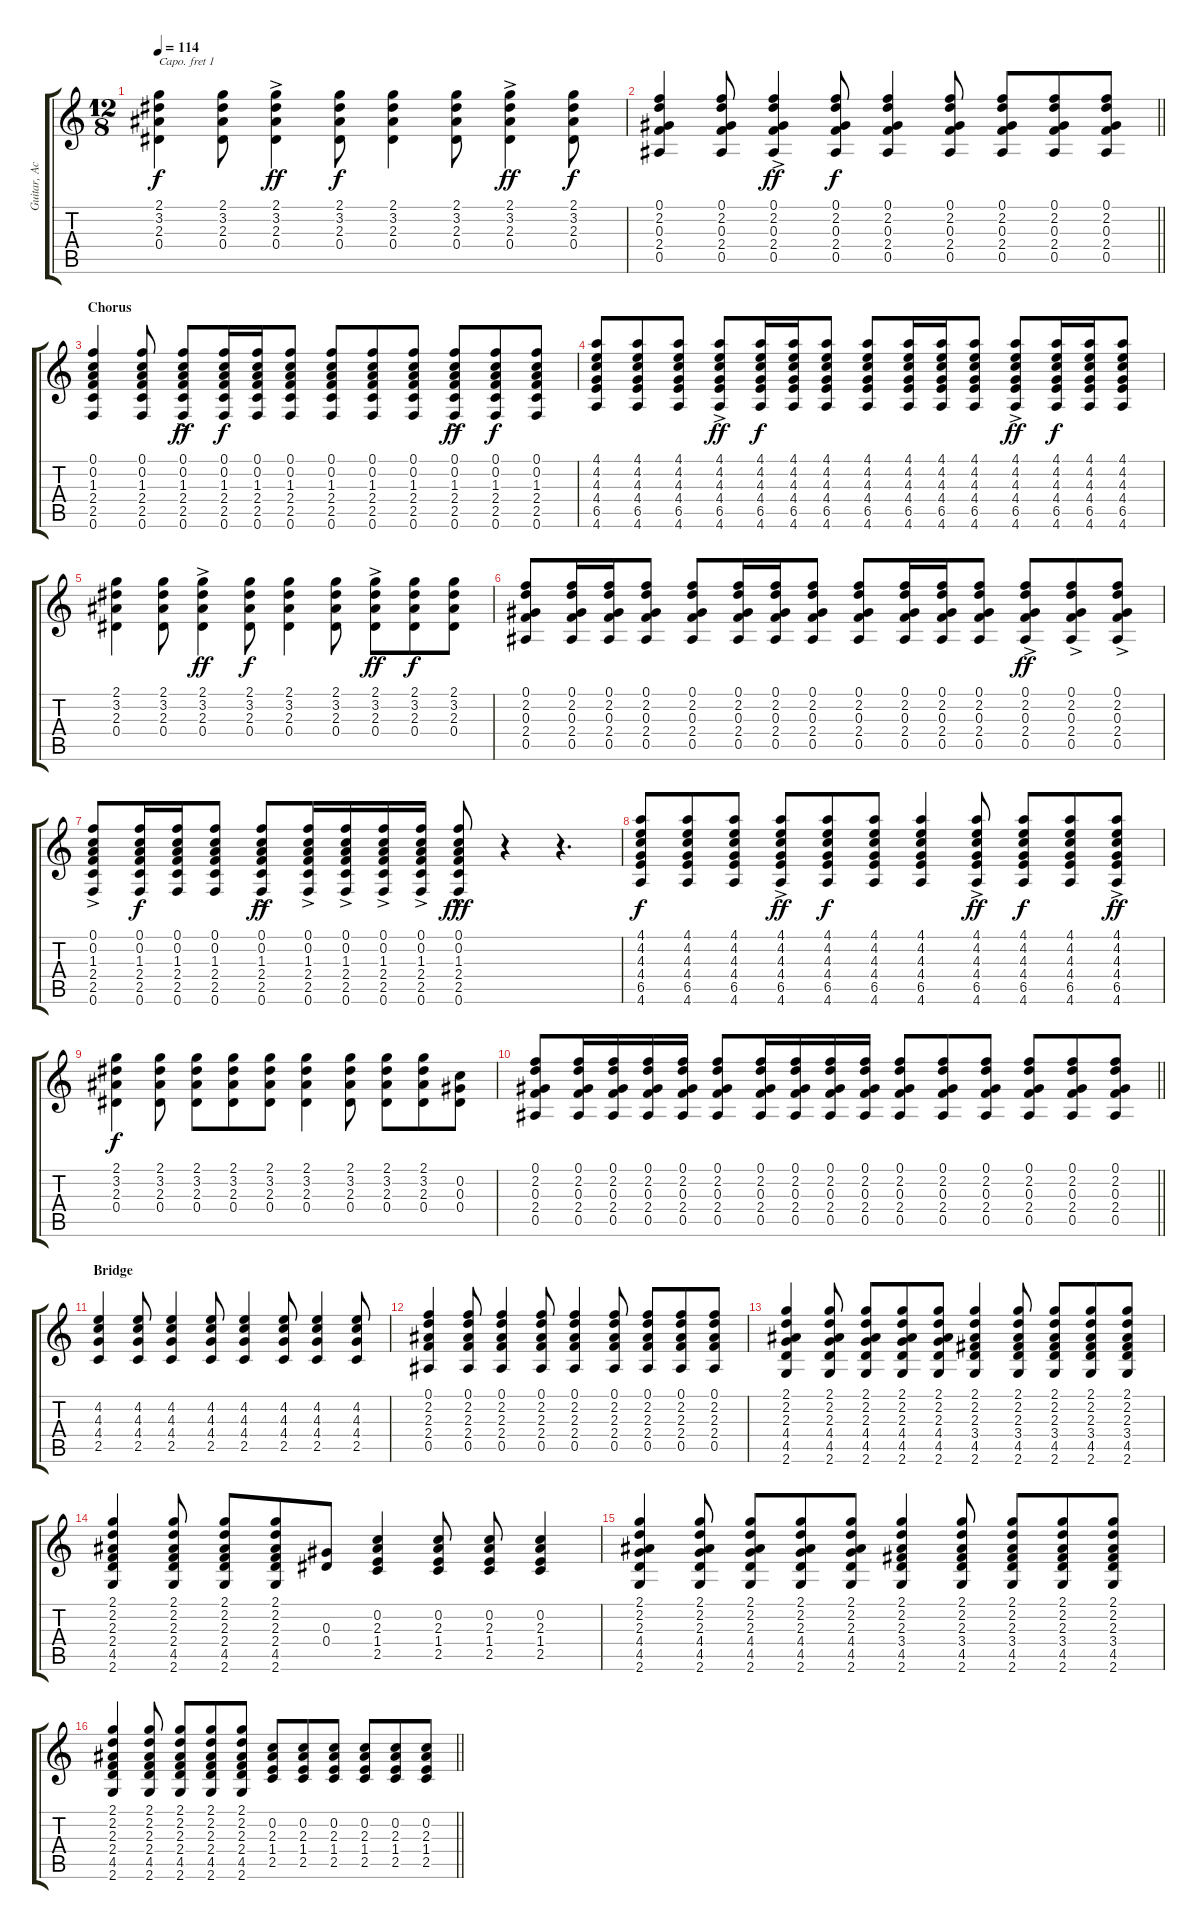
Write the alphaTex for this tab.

\track ("Guitar, Acoustic (Capo 1st fret)" "Guitar, Ac") {instrument acousticguitarnylon}
\staff {score tabs}
\capo 1
\tuning (E4 B3 G3 D3 A2 E2) {hide}
\ts (12 8)
\tempo 114
\clef g2
\ks c
(2.1 3.2 2.3 0.4).4{dy f} (2.1 3.2 2.3 0.4).8 (2.1{ac} 3.2{ac} 2.3{ac} 0.4{ac}).4{dy ff} (2.1 3.2 2.3 0.4).8{dy f} (2.1 3.2 2.3 0.4).4 (2.1 3.2 2.3 0.4).8 (2.1{ac} 3.2{ac} 2.3{ac} 0.4{ac}).4{dy ff} (2.1 3.2 2.3 0.4).8{dy f} |
\barLineRight lightlight
(0.1 2.2 0.3 2.4 0.5).4 (0.1 2.2 0.3 2.4 0.5).8 (0.1{ac} 2.2{ac} 0.3{ac} 2.4{ac} 0.5{ac}).4{dy ff} (0.1 2.2 0.3 2.4 0.5).8{dy f} (0.1 2.2 0.3 2.4 0.5).4 (0.1 2.2 0.3 2.4 0.5).8 (0.1 2.2 0.3 2.4 0.5).8 (0.1 2.2 0.3 2.4 0.5).8 (0.1 2.2 0.3 2.4 0.5).8 |
\section ("" "Chorus")
(0.1 0.2 1.3 2.4 2.5 0.6).4 (0.1 0.2 1.3 2.4 2.5 0.6).8 (0.1{ac} 0.2{ac} 1.3{ac} 2.4{ac} 2.5{ac} 0.6{ac}).8{dy ff} (0.1 0.2 1.3 2.4 2.5 0.6).16{dy f} (0.1 0.2 1.3 2.4 2.5 0.6).16 (0.1 0.2 1.3 2.4 2.5 0.6).8 (0.1 0.2 1.3 2.4 2.5 0.6).8 (0.1 0.2 1.3 2.4 2.5 0.6).8 (0.1 0.2 1.3 2.4 2.5 0.6).8 (0.1{ac} 0.2{ac} 1.3{ac} 2.4{ac} 2.5{ac} 0.6{ac}).8{dy ff} (0.1 0.2 1.3 2.4 2.5 0.6).8{dy f} (0.1 0.2 1.3 2.4 2.5 0.6).8 |
(4.1 4.2 4.3 4.4 6.5 4.6).8 (4.1 4.2 4.3 4.4 6.5 4.6).8 (4.1 4.2 4.3 4.4 6.5 4.6).8 (4.1{ac} 4.2{ac} 4.3{ac} 4.4{ac} 6.5{ac} 4.6{ac}).8{dy ff} (4.1 4.2 4.3 4.4 6.5 4.6).16{dy f} (4.1 4.2 4.3 4.4 6.5 4.6).16 (4.1 4.2 4.3 4.4 6.5 4.6).8 (4.1 4.2 4.3 4.4 6.5 4.6).8 (4.1 4.2 4.3 4.4 6.5 4.6).16 (4.1 4.2 4.3 4.4 6.5 4.6).16 (4.1 4.2 4.3 4.4 6.5 4.6).8 (4.1{ac} 4.2{ac} 4.3{ac} 4.4{ac} 6.5{ac} 4.6{ac}).8{dy ff} (4.1 4.2 4.3 4.4 6.5 4.6).16{dy f} (4.1 4.2 4.3 4.4 6.5 4.6).16 (4.1 4.2 4.3 4.4 6.5 4.6).8 |
(2.1 3.2 2.3 0.4).4 (2.1 3.2 2.3 0.4).8 (2.1{ac} 3.2{ac} 2.3{ac} 0.4{ac}).4{dy ff} (2.1 3.2 2.3 0.4).8{dy f} (2.1 3.2 2.3 0.4).4 (2.1 3.2 2.3 0.4).8 (2.1{ac} 3.2{ac} 2.3{ac} 0.4{ac}).8{dy ff} (2.1 3.2 2.3 0.4).8{dy f} (2.1 3.2 2.3 0.4).8 |
(0.1 2.2 0.3 2.4 0.5).8 (0.1 2.2 0.3 2.4 0.5).16 (0.1 2.2 0.3 2.4 0.5).16 (0.1 2.2 0.3 2.4 0.5).8 (0.1 2.2 0.3 2.4 0.5).8 (0.1 2.2 0.3 2.4 0.5).16 (0.1 2.2 0.3 2.4 0.5).16 (0.1 2.2 0.3 2.4 0.5).8 (0.1 2.2 0.3 2.4 0.5).8 (0.1 2.2 0.3 2.4 0.5).16 (0.1 2.2 0.3 2.4 0.5).16 (0.1 2.2 0.3 2.4 0.5).8 (0.1{ac} 2.2{ac} 0.3{ac} 2.4{ac} 0.5{ac}).8{dy ff} (0.1{ac} 2.2{ac} 0.3{ac} 2.4{ac} 0.5{ac}).8 (0.1{ac} 2.2{ac} 0.3{ac} 2.4{ac} 0.5{ac}).8 |
(0.1{ac} 0.2{ac} 1.3{ac} 2.4{ac} 2.5{ac} 0.6{ac}).8 (0.1 0.2 1.3 2.4 2.5 0.6).16{dy f} (0.1 0.2 1.3 2.4 2.5 0.6).16 (0.1 0.2 1.3 2.4 2.5 0.6).8 (0.1{ac} 0.2{ac} 1.3{ac} 2.4{ac} 2.5{ac} 0.6{ac}).8{dy ff} (0.1{ac} 0.2{ac} 1.3{ac} 2.4{ac} 2.5{ac} 0.6{ac}).16 (0.1{ac} 0.2{ac} 1.3{ac} 2.4{ac} 2.5{ac} 0.6{ac}).16 (0.1{ac} 0.2{ac} 1.3{ac} 2.4{ac} 2.5{ac} 0.6{ac}).16 (0.1{ac} 0.2{ac} 1.3{ac} 2.4{ac} 2.5{ac} 0.6{ac}).16 (0.1{hac} 0.2{hac} 1.3{hac} 2.4{hac} 2.5{hac} 0.6{hac}).8{dy fff} r.4 r.4{d} |
(4.1 4.2 4.3 4.4 6.5 4.6).8{dy f} (4.1 4.2 4.3 4.4 6.5 4.6).8 (4.1 4.2 4.3 4.4 6.5 4.6).8 (4.1{ac} 4.2{ac} 4.3{ac} 4.4{ac} 6.5{ac} 4.6{ac}).8{dy ff} (4.1 4.2 4.3 4.4 6.5 4.6).8{dy f} (4.1 4.2 4.3 4.4 6.5 4.6).8 (4.1 4.2 4.3 4.4 6.5 4.6).4 (4.1{ac} 4.2{ac} 4.3{ac} 4.4{ac} 6.5{ac} 4.6{ac}).8{dy ff} (4.1 4.2 4.3 4.4 6.5 4.6).8{dy f} (4.1 4.2 4.3 4.4 6.5 4.6).8 (4.1{ac} 4.2{ac} 4.3{ac} 4.4{ac} 6.5{ac} 4.6{ac}).8{dy ff} |
(2.1 3.2 2.3 0.4).4{dy f} (2.1 3.2 2.3 0.4).8 (2.1 3.2 2.3 0.4).8 (2.1 3.2 2.3 0.4).8 (2.1 3.2 2.3 0.4).8 (2.1 3.2 2.3 0.4).4 (2.1 3.2 2.3 0.4).8 (2.1 3.2 2.3 0.4).8 (2.1 3.2 2.3 0.4).8 (0.2 0.3 0.4).8 |
\barLineRight lightlight
(0.1 2.2 0.3 2.4 0.5).8 (0.1 2.2 0.3 2.4 0.5).16 (0.1 2.2 0.3 2.4 0.5).16 (0.1 2.2 0.3 2.4 0.5).16 (0.1 2.2 0.3 2.4 0.5).16 (0.1 2.2 0.3 2.4 0.5).8 (0.1 2.2 0.3 2.4 0.5).16 (0.1 2.2 0.3 2.4 0.5).16 (0.1 2.2 0.3 2.4 0.5).16 (0.1 2.2 0.3 2.4 0.5).16 (0.1 2.2 0.3 2.4 0.5).8 (0.1 2.2 0.3 2.4 0.5).8 (0.1 2.2 0.3 2.4 0.5).8 (0.1 2.2 0.3 2.4 0.5).8 (0.1 2.2 0.3 2.4 0.5).8 (0.1 2.2 0.3 2.4 0.5).8 |
\section ("" "Bridge")
(4.2 4.3 4.4 2.5).4 (4.2 4.3 4.4 2.5).8 (4.2 4.3 4.4 2.5).4 (4.2 4.3 4.4 2.5).8 (4.2 4.3 4.4 2.5).4 (4.2 4.3 4.4 2.5).8 (4.2 4.3 4.4 2.5).4 (4.2 4.3 4.4 2.5).8 |
(0.1 2.2 2.3 2.4 0.5).4 (0.1 2.2 2.3 2.4 0.5).8 (0.1 2.2 2.3 2.4 0.5).4 (0.1 2.2 2.3 2.4 0.5).8 (0.1 2.2 2.3 2.4 0.5).4 (0.1 2.2 2.3 2.4 0.5).8 (0.1 2.2 2.3 2.4 0.5).8 (0.1 2.2 2.3 2.4 0.5).8 (0.1 2.2 2.3 2.4 0.5).8 |
(2.1 2.2 2.3 4.4 4.5 2.6).4 (2.1 2.2 2.3 4.4 4.5 2.6).8 (2.1 2.2 2.3 4.4 4.5 2.6).8 (2.1 2.2 2.3 4.4 4.5 2.6).8 (2.1 2.2 2.3 4.4 4.5 2.6).8 (2.1 2.2 2.3 3.4 4.5 2.6).4 (2.1 2.2 2.3 3.4 4.5 2.6).8 (2.1 2.2 2.3 3.4 4.5 2.6).8 (2.1 2.2 2.3 3.4 4.5 2.6).8 (2.1 2.2 2.3 3.4 4.5 2.6).8 |
(2.1 2.2 2.3 2.4 4.5 2.6).4 (2.1 2.2 2.3 2.4 4.5 2.6).8 (2.1 2.2 2.3 2.4 4.5 2.6).8 (2.1 2.2 2.3 2.4 4.5 2.6).8 (0.3 0.4).8 (0.2 2.3 1.4 2.5).4 (0.2 2.3 1.4 2.5).8 (0.2 2.3 1.4 2.5).8 (0.2 2.3 1.4 2.5).4 |
(2.1 2.2 2.3 4.4 4.5 2.6).4 (2.1 2.2 2.3 4.4 4.5 2.6).8 (2.1 2.2 2.3 4.4 4.5 2.6).8 (2.1 2.2 2.3 4.4 4.5 2.6).8 (2.1 2.2 2.3 4.4 4.5 2.6).8 (2.1 2.2 2.3 3.4 4.5 2.6).4 (2.1 2.2 2.3 3.4 4.5 2.6).8 (2.1 2.2 2.3 3.4 4.5 2.6).8 (2.1 2.2 2.3 3.4 4.5 2.6).8 (2.1 2.2 2.3 3.4 4.5 2.6).8 |
\barLineRight lightlight
(2.1 2.2 2.3 2.4 4.5 2.6).4 (2.1 2.2 2.3 2.4 4.5 2.6).8 (2.1 2.2 2.3 2.4 4.5 2.6).8 (2.1 2.2 2.3 2.4 4.5 2.6).8 (2.1 2.2 2.3 2.4 4.5 2.6).8 (0.2 2.3 1.4 2.5).8 (0.2 2.3 1.4 2.5).8 (0.2 2.3 1.4 2.5).8 (0.2 2.3 1.4 2.5).8 (0.2 2.3 1.4 2.5).8 (0.2 2.3 1.4 2.5).8
